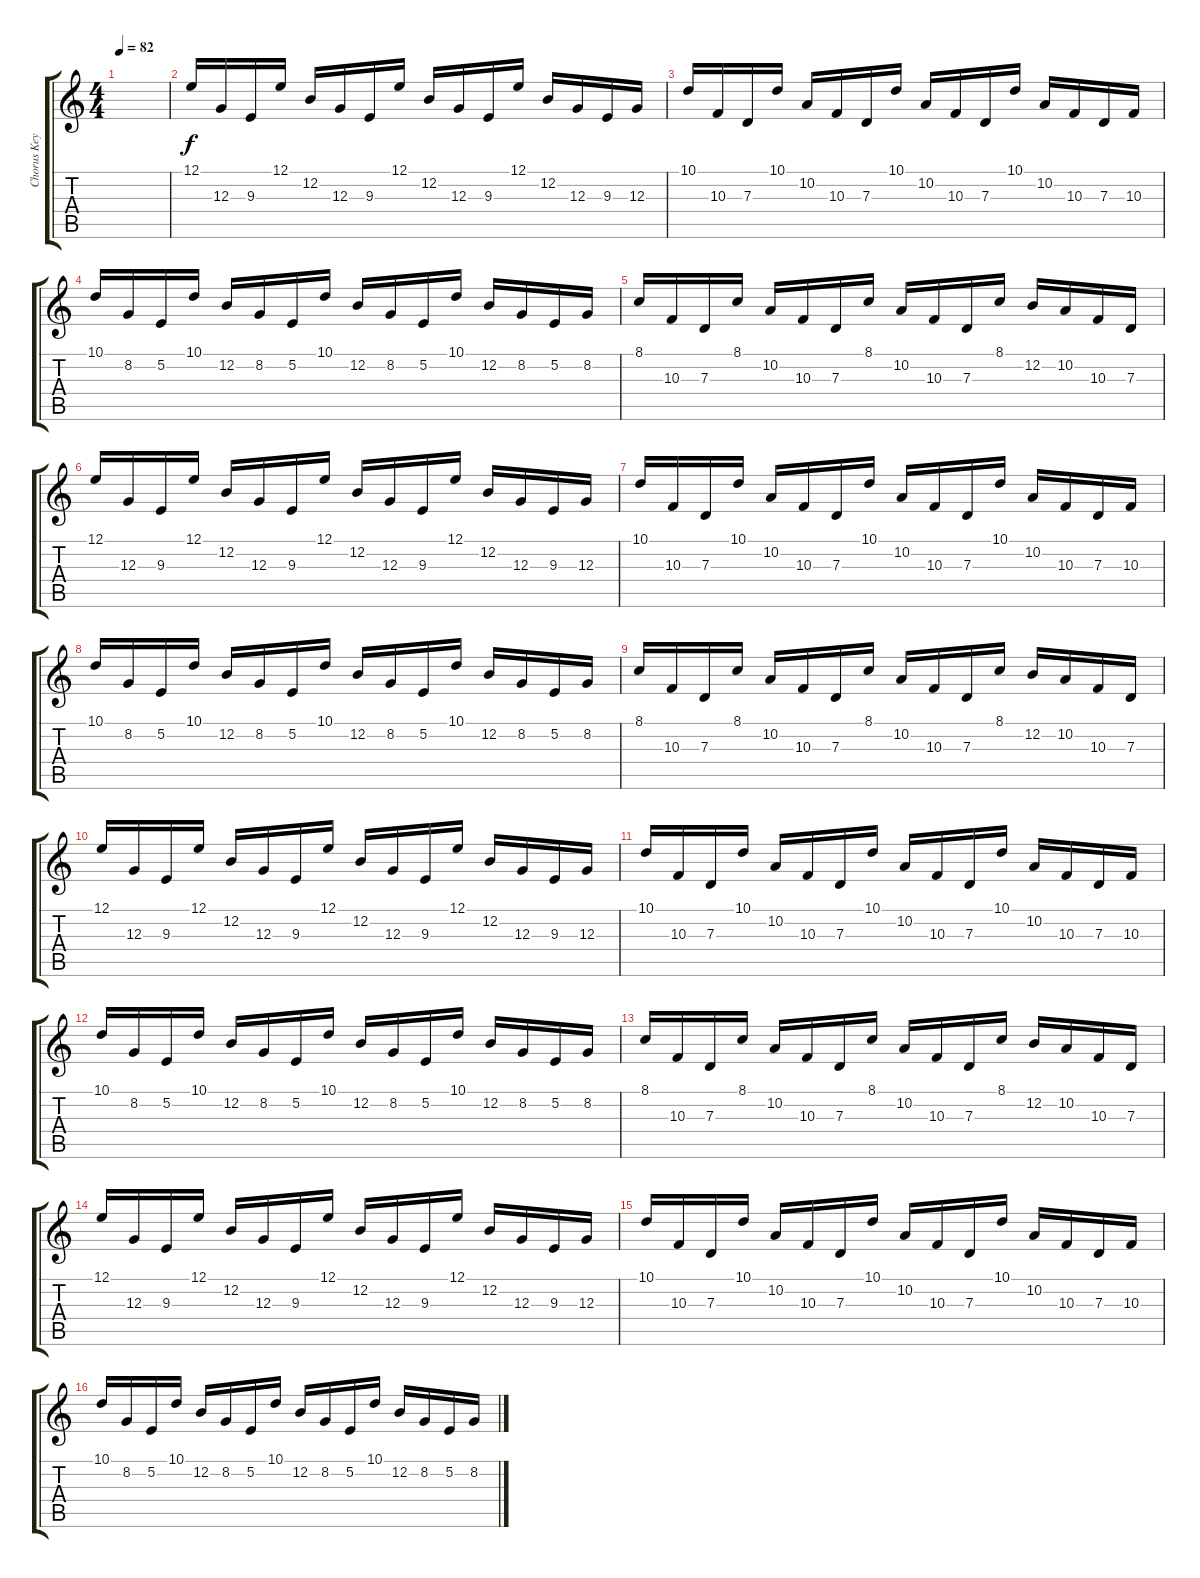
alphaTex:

\track ("Chorus Keys" "Chorus Key") {instrument lead2sawtooth}
\staff {score tabs}
\tuning (E4 B3 G3 D3 A2 E2) {hide}
\ts (4 4)
\tempo 82
\clef g2
\ks c
|
12.1.16 12.3.16 9.3.16 12.1.16 12.2.16 12.3.16 9.3.16 12.1.16 12.2.16 12.3.16 9.3.16 12.1.16 12.2.16 12.3.16 9.3.16 12.3.16 |
10.1.16 10.3.16 7.3.16 10.1.16 10.2.16 10.3.16 7.3.16 10.1.16 10.2.16 10.3.16 7.3.16 10.1.16 10.2.16 10.3.16 7.3.16 10.3.16 |
10.1.16 8.2.16 5.2.16 10.1.16 12.2.16 8.2.16 5.2.16 10.1.16 12.2.16 8.2.16 5.2.16 10.1.16 12.2.16 8.2.16 5.2.16 8.2.16 |
8.1.16 10.3.16 7.3.16 8.1.16 10.2.16 10.3.16 7.3.16 8.1.16 10.2.16 10.3.16 7.3.16 8.1.16 12.2.16 10.2.16 10.3.16 7.3.16 |
12.1.16 12.3.16 9.3.16 12.1.16 12.2.16 12.3.16 9.3.16 12.1.16 12.2.16 12.3.16 9.3.16 12.1.16 12.2.16 12.3.16 9.3.16 12.3.16 |
10.1.16 10.3.16 7.3.16 10.1.16 10.2.16 10.3.16 7.3.16 10.1.16 10.2.16 10.3.16 7.3.16 10.1.16 10.2.16 10.3.16 7.3.16 10.3.16 |
10.1.16 8.2.16 5.2.16 10.1.16 12.2.16 8.2.16 5.2.16 10.1.16 12.2.16 8.2.16 5.2.16 10.1.16 12.2.16 8.2.16 5.2.16 8.2.16 |
8.1.16 10.3.16 7.3.16 8.1.16 10.2.16 10.3.16 7.3.16 8.1.16 10.2.16 10.3.16 7.3.16 8.1.16 12.2.16 10.2.16 10.3.16 7.3.16 |
12.1.16 12.3.16 9.3.16 12.1.16 12.2.16 12.3.16 9.3.16 12.1.16 12.2.16 12.3.16 9.3.16 12.1.16 12.2.16 12.3.16 9.3.16 12.3.16 |
10.1.16 10.3.16 7.3.16 10.1.16 10.2.16 10.3.16 7.3.16 10.1.16 10.2.16 10.3.16 7.3.16 10.1.16 10.2.16 10.3.16 7.3.16 10.3.16 |
10.1.16 8.2.16 5.2.16 10.1.16 12.2.16 8.2.16 5.2.16 10.1.16 12.2.16 8.2.16 5.2.16 10.1.16 12.2.16 8.2.16 5.2.16 8.2.16 |
8.1.16 10.3.16 7.3.16 8.1.16 10.2.16 10.3.16 7.3.16 8.1.16 10.2.16 10.3.16 7.3.16 8.1.16 12.2.16 10.2.16 10.3.16 7.3.16 |
12.1.16 12.3.16 9.3.16 12.1.16 12.2.16 12.3.16 9.3.16 12.1.16 12.2.16 12.3.16 9.3.16 12.1.16 12.2.16 12.3.16 9.3.16 12.3.16 |
10.1.16 10.3.16 7.3.16 10.1.16 10.2.16 10.3.16 7.3.16 10.1.16 10.2.16 10.3.16 7.3.16 10.1.16 10.2.16 10.3.16 7.3.16 10.3.16 |
10.1.16 8.2.16 5.2.16 10.1.16 12.2.16 8.2.16 5.2.16 10.1.16 12.2.16 8.2.16 5.2.16 10.1.16 12.2.16 8.2.16 5.2.16 8.2.16
